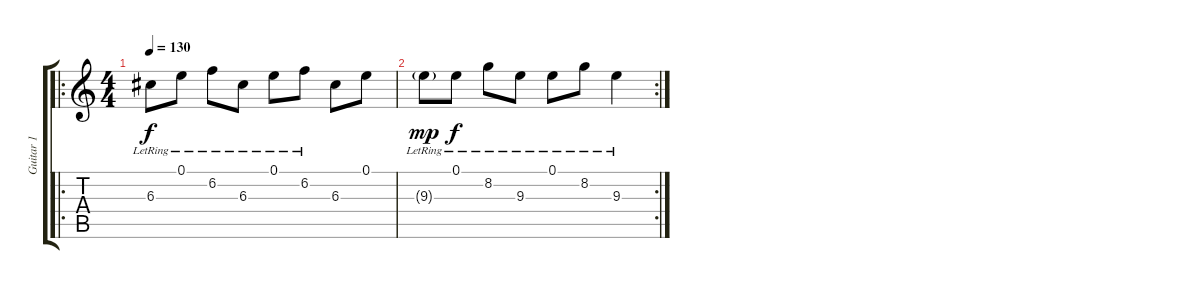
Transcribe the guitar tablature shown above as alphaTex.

\track ("Guitar 1" "Guitar 1") {instrument overdrivenguitar}
\staff {score tabs}
\tuning (E4 B3 G3 D3 A2 E2) {hide}
\ro
\ts (4 4)
\tempo 130
\clef g2
\ks c
6.3{lr}.8{dy f instrument electricguitarclean} 0.1{lr}.8 6.2{lr}.8 6.3{lr}.8 0.1{lr}.8 6.2{lr}.8 6.3.8 0.1.8 |
\rc 2
9.3{g lr}.8{dy mp} 0.1{lr}.8{dy f} 8.2{lr}.8 9.3{lr}.8 0.1{lr}.8 8.2{lr}.8 9.3{lr}.4
